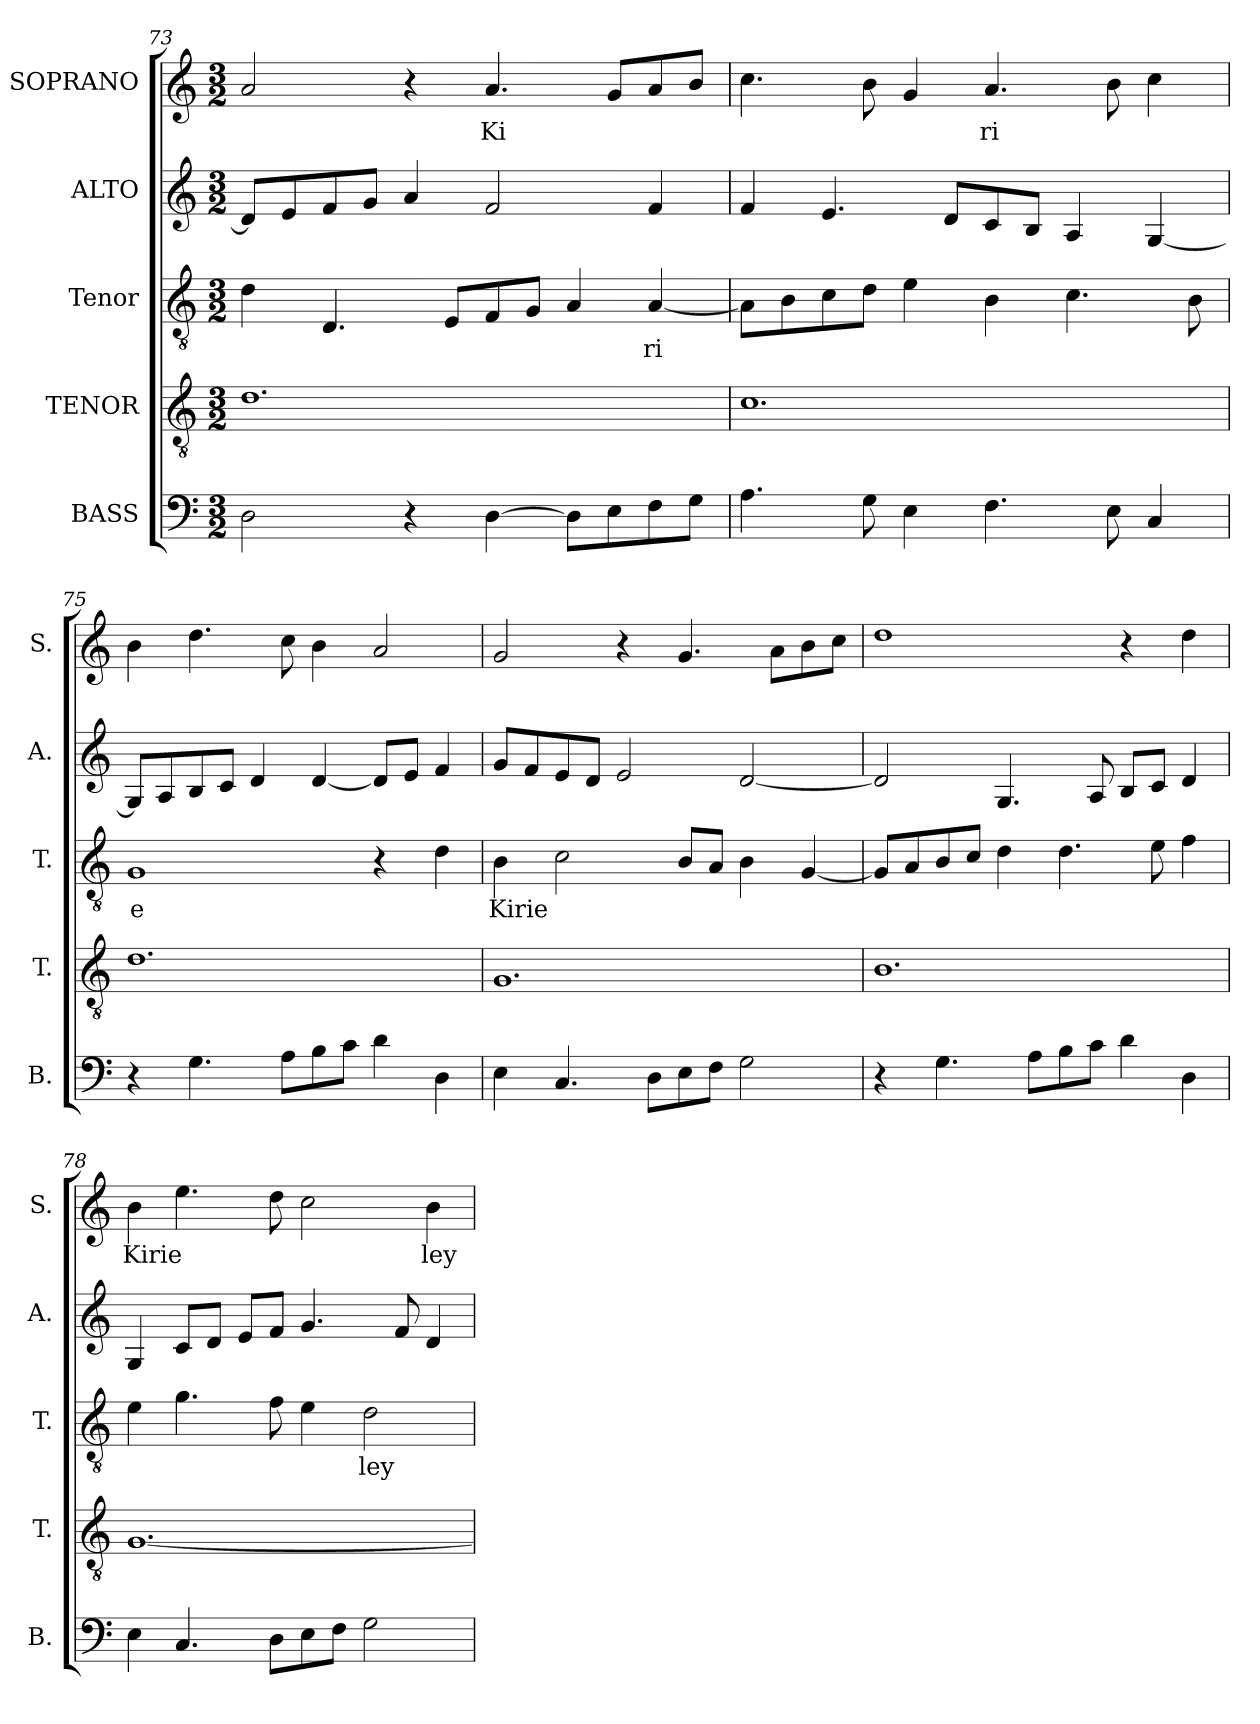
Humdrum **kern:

**kern	**kern	**kern	**text	**kern	**kern	**text
*part5	*part4	*part3	*part3	*part2	*part1	*part1
*staff5	*staff4	*staff3	*staff3	*staff2	*staff1	*staff1
*I"BASS	*I"TENOR	*I"Tenor	*	*I"ALTO	*I"SOPRANO	*
*I'B.	*I'T.	*I'T.	*	*I'A.	*I'S.	*
*clefF4	*clefGv2	*clefGv2	*	*clefG2	*clefG2	*
*	*ITrd7c12	*ITrd7c12	*	*	*	*
*k[]	*k[]	*k[]	*	*k[]	*k[]	*
*C:	*C:	*C:	*	*C:	*C:	*
*M3/2	*M3/2	*M3/2	*	*M3/2	*M3/2	*
=73	=73	=73	=73	=73	=73	=73
2Di\	1.Di	4Di\	.	8di/L]	2ai/	.
.	.	.	.	8ei/	.	.
.	.	4.DDi/	.	8fi/	.	.
.	.	.	.	8gi/J	.	.
4r	.	.	.	4ai/	4r	.
.	.	8EEi/L	.	.	.	.
!	!	!	!	!	!	!LO:LY:b:color=#000000
[4Di\	.	8FFi/	.	2fi/	4.ai/	Ki
.	.	8GGi/J	.	.	.	.
8Di\L]	.	4AAi/	.	.	.	.
8Ei\	.	.	.	.	8gi/L	.
!	!	!	!LO:LY:b:color=#000000	!	!	!
8Fi\	.	[4AAi/	ri	4fi/	8ai/	.
8Gi\J	.	.	.	.	8bi/J	.
!!LO:PB:g=z
=74	=74	=74	=74	=74	=74	=74
4.Ai\	1.Ci	8AAi\L]	.	4fi/	4.cci\	.
.	.	8BBi\	.	.	.	.
.	.	8Ci\	.	4.ei/	.	.
8Gi\	.	8Di\J	.	.	8bi\	.
4Ei\	.	4Ei\	.	.	4gi/	.
.	.	.	.	8di/L	.	.
!	!	!	!	!	!	!LO:LY:b:color=#000000
4.Fi\	.	4BBi\	.	8ci/	4.ai/	ri
.	.	.	.	8Bi/J	.	.
.	.	4.Ci\	.	4Ai/	.	.
8Ei\	.	.	.	.	8bi\	.
4Ci/	.	.	.	[4Gi/	4cci\	.
.	.	8BBi\	.	.	.	.
=75	=75	=75	=75	=75	=75	=75
!	!	!	!LO:LY:b:color=#000000	!	!	!
4r	1.Di	1GGi	e	8Gi/L]	4bi\	.
.	.	.	.	8Ai/	.	.
4.Gi\	.	.	.	8Bi/	4.ddi\	.
.	.	.	.	8ci/J	.	.
.	.	.	.	4di/	.	.
8Ai\L	.	.	.	.	8cci\	.
8Bi\	.	.	.	[4di/	4bi\	.
8ci\J	.	.	.	.	.	.
4di\	.	4r	.	8di/L]	2ai/	.
.	.	.	.	8ei/J	.	.
4Di\	.	4Di\	.	4fi/	.	.
=76	=76	=76	=76	=76	=76	=76
!	!	!	!LO:LY:b:color=#000000	!	!	!
4Ei\	1.GGi	4BBi\	Kirie	8gi/L	2gi/	.
.	.	.	.	8fi/	.	.
4.Ci/	.	2Ci\	.	8ei/	.	.
.	.	.	.	8di/J	.	.
.	.	.	.	2ei/	4r	.
8Di\L	.	.	.	.	.	.
8Ei\	.	8BBi/L	.	.	4.gi/	.
8Fi\J	.	8AAi/J	.	.	.	.
2Gi\	.	4BBi\	.	[2di/	.	.
.	.	.	.	.	8ai\L	.
.	.	[4GGi/	.	.	8bi\	.
.	.	.	.	.	8cci\J	.
!!LO:LB:g=z
=77	=77	=77	=77	=77	=77	=77
4r	1.BBi	8GGi/L]	.	2di/]	1ddi	.
.	.	8AAi/	.	.	.	.
4.Gi\	.	8BBi/	.	.	.	.
.	.	8Ci/J	.	.	.	.
.	.	4Di\	.	4.Gi/	.	.
8Ai\L	.	.	.	.	.	.
8Bi\	.	4.Di\	.	.	.	.
8ci\J	.	.	.	8Ai/	.	.
4di\	.	.	.	8Bi/L	4r	.
.	.	8Ei\	.	8ci/J	.	.
4Di\	.	4Fi\	.	4di/	4ddi\	.
=78	=78	=78	=78	=78	=78	=78
!	!	!	!	!	!	!LO:LY:b:color=#000000
4Ei\	[1.GGi	4Ei\	.	4Gi/	4bi\	Kirie
4.Ci/	.	4.Gi\	.	8ci/L	4.eei\	.
.	.	.	.	8di/J	.	.
.	.	.	.	8ei/L	.	.
8Di\L	.	8Fi\	.	8fi/J	8ddi\	.
8Ei\	.	4Ei\	.	4.gi/	2cci\	.
8Fi\J	.	.	.	.	.	.
!	!	!	!LO:LY:b:color=#000000	!	!	!
2Gi\	.	2Di\	ley	.	.	.
.	.	.	.	8fi/	.	.
!	!	!	!	!	!	!LO:LY:b:color=#000000
.	.	.	.	4di/	4bi\	ley
=	=	=	=	=	=	=
*-	*-	*-	*-	*-	*-	*-
